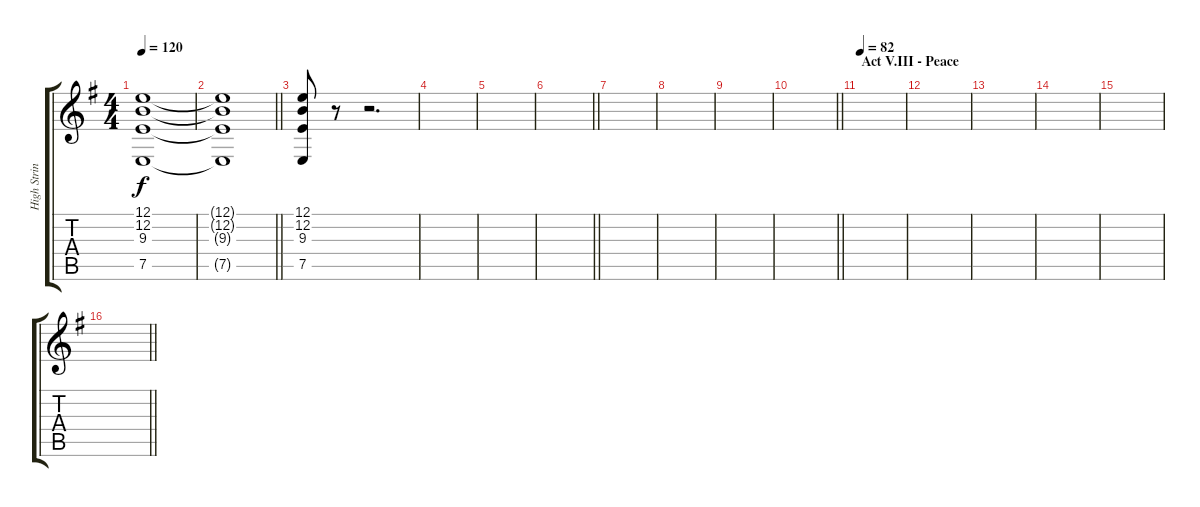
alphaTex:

\track ("High Strings Standard" "High Strin") {instrument stringensemble1}
\staff {score tabs}
\tuning (E4 B3 G3 D3 A2 E2) {hide}
\ts (4 4)
\tempo 120
\clef g2
\ks eminor
(12.1{t} 12.2{t} 9.3{t} 7.5{t}).1{dy f} |
\barLineRight lightlight
(12.1{t} 12.2{t} 9.3{t} 7.5{t}).1 |
\section ("" "")
(12.1 12.2 9.3 7.5).8 r.8 r.2{d} |
|
|
\barLineRight lightlight
|
|
|
|
\barLineRight lightlight
|
\section ("" "Act V.III - Peace")
\tempo 82
|
|
|
|
|
\barLineRight lightlight
